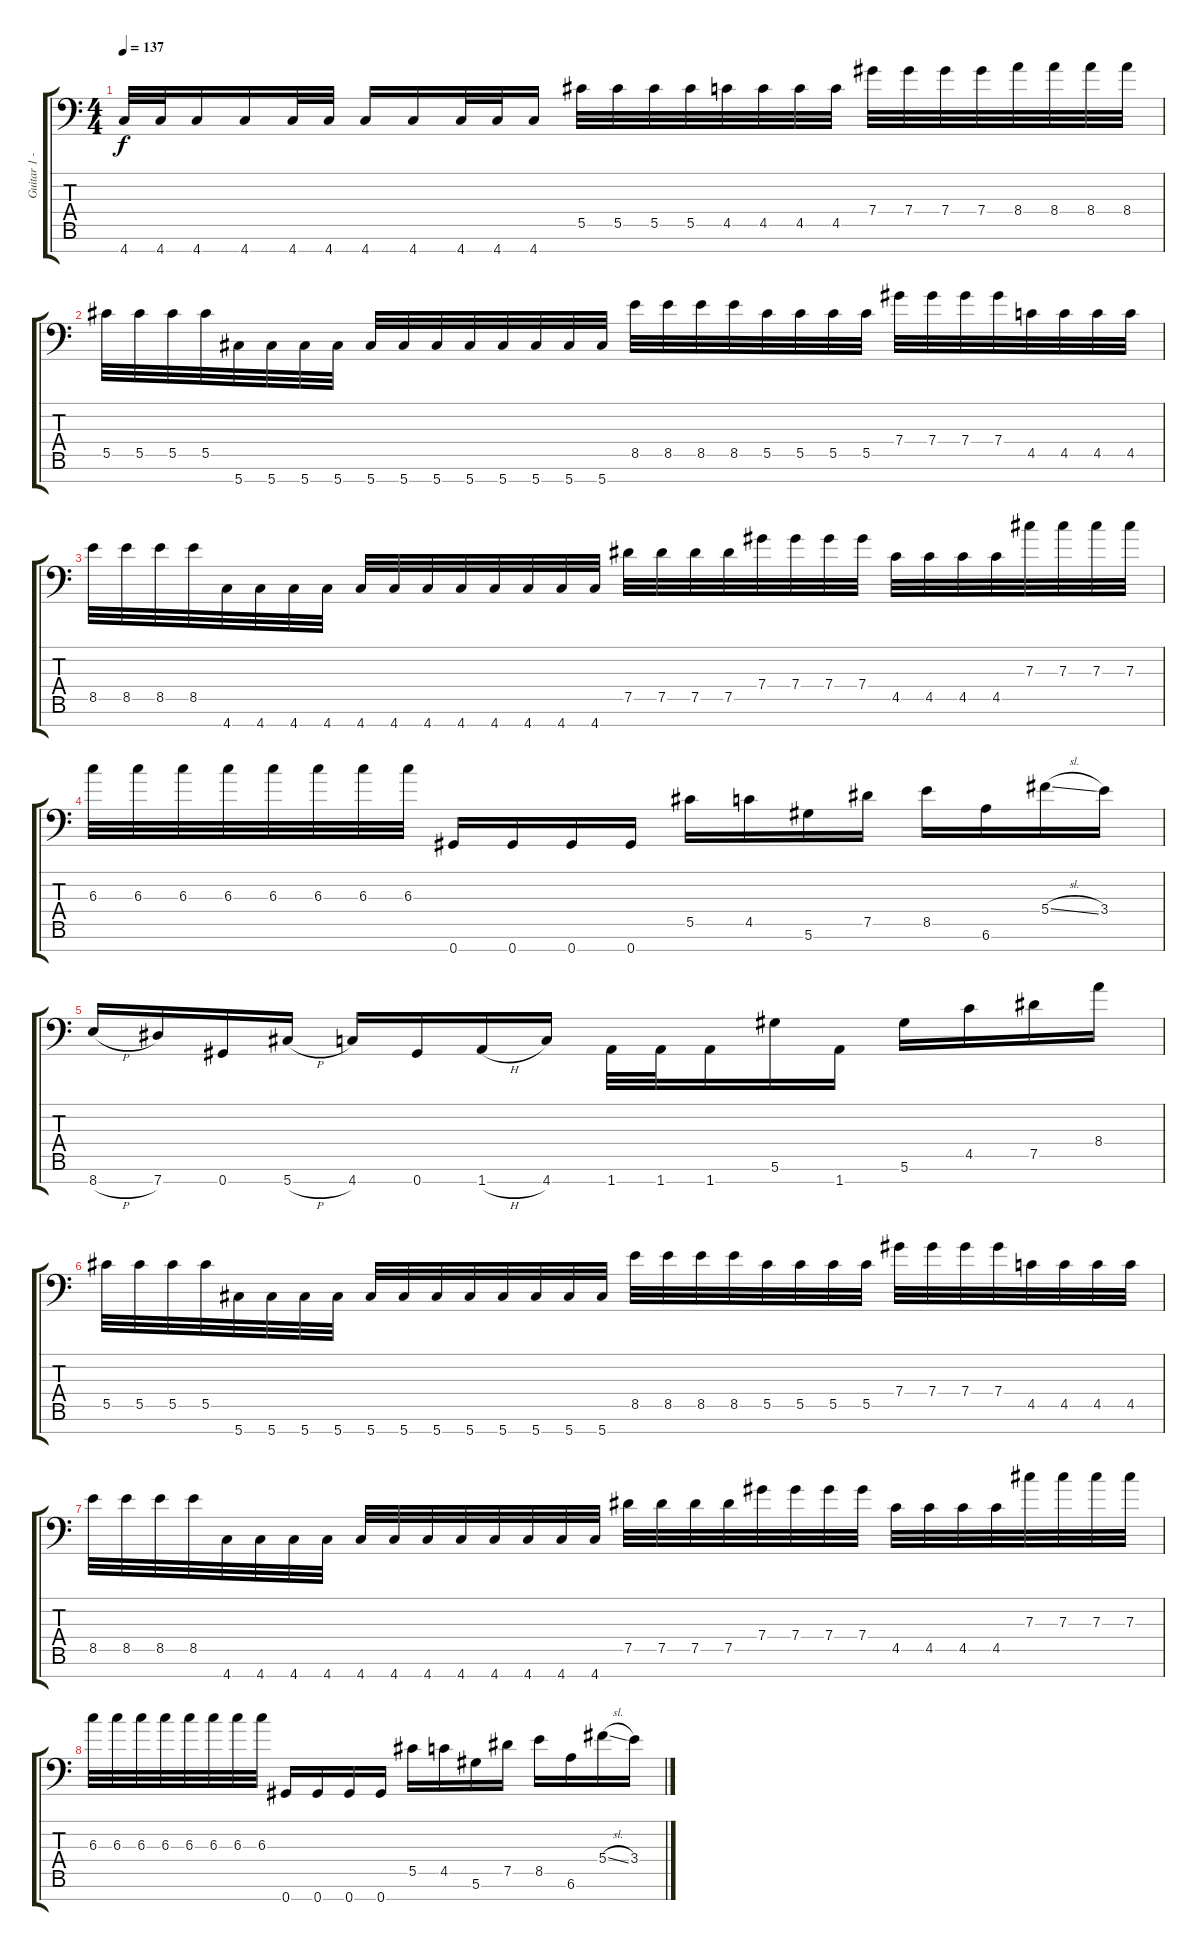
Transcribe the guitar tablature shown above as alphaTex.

\track ("Guitar 1 - Left Dist." "Guitar 1 -") {instrument distortionguitar}
\staff {score tabs}
\tuning (Eb4 Bb3 Gb3 Db3 Ab2 Eb2 Ab1) {hide}
\ts (4 4)
\tempo 137
\clef f4
\ks c
4.7.32{dy f} 4.7.32 4.7.16 4.7.16 4.7.32 4.7.32 4.7.16 4.7.16 4.7.32 4.7.32 4.7.16 5.5.32 5.5.32 5.5.32 5.5.32 4.5.32 4.5.32 4.5.32 4.5.32 7.4.32 7.4.32 7.4.32 7.4.32 8.4.32 8.4.32 8.4.32 8.4.32 |
5.5.32 5.5.32 5.5.32 5.5.32 5.7.32 5.7.32 5.7.32 5.7.32 5.7.32 5.7.32 5.7.32 5.7.32 5.7.32 5.7.32 5.7.32 5.7.32 8.5.32 8.5.32 8.5.32 8.5.32 5.5.32 5.5.32 5.5.32 5.5.32 7.4.32 7.4.32 7.4.32 7.4.32 4.5.32 4.5.32 4.5.32 4.5.32 |
8.5.32 8.5.32 8.5.32 8.5.32 4.7.32 4.7.32 4.7.32 4.7.32 4.7.32 4.7.32 4.7.32 4.7.32 4.7.32 4.7.32 4.7.32 4.7.32 7.5.32 7.5.32 7.5.32 7.5.32 7.4.32 7.4.32 7.4.32 7.4.32 4.5.32 4.5.32 4.5.32 4.5.32 7.3.32 7.3.32 7.3.32 7.3.32 |
6.3.32 6.3.32 6.3.32 6.3.32 6.3.32 6.3.32 6.3.32 6.3.32 0.7.16 0.7.16 0.7.16 0.7.16 5.5.16 4.5.16 5.6.16 7.5.16 8.5.16 6.6.16 5.4{sl}.16 3.4.16 |
8.7{h}.16 7.7.16 0.7.16 5.7{h}.16 4.7.16 0.7.16 1.7{h}.16 4.7.16 1.7.32 1.7.32 1.7.16 5.6.16 1.7.16 5.6.16 4.5.16 7.5.16 8.4.16 |
5.5.32 5.5.32 5.5.32 5.5.32 5.7.32 5.7.32 5.7.32 5.7.32 5.7.32 5.7.32 5.7.32 5.7.32 5.7.32 5.7.32 5.7.32 5.7.32 8.5.32 8.5.32 8.5.32 8.5.32 5.5.32 5.5.32 5.5.32 5.5.32 7.4.32 7.4.32 7.4.32 7.4.32 4.5.32 4.5.32 4.5.32 4.5.32 |
8.5.32 8.5.32 8.5.32 8.5.32 4.7.32 4.7.32 4.7.32 4.7.32 4.7.32 4.7.32 4.7.32 4.7.32 4.7.32 4.7.32 4.7.32 4.7.32 7.5.32 7.5.32 7.5.32 7.5.32 7.4.32 7.4.32 7.4.32 7.4.32 4.5.32 4.5.32 4.5.32 4.5.32 7.3.32 7.3.32 7.3.32 7.3.32 |
6.3.32 6.3.32 6.3.32 6.3.32 6.3.32 6.3.32 6.3.32 6.3.32 0.7.16 0.7.16 0.7.16 0.7.16 5.5.16 4.5.16 5.6.16 7.5.16 8.5.16 6.6.16 5.4{sl}.16 3.4.16
